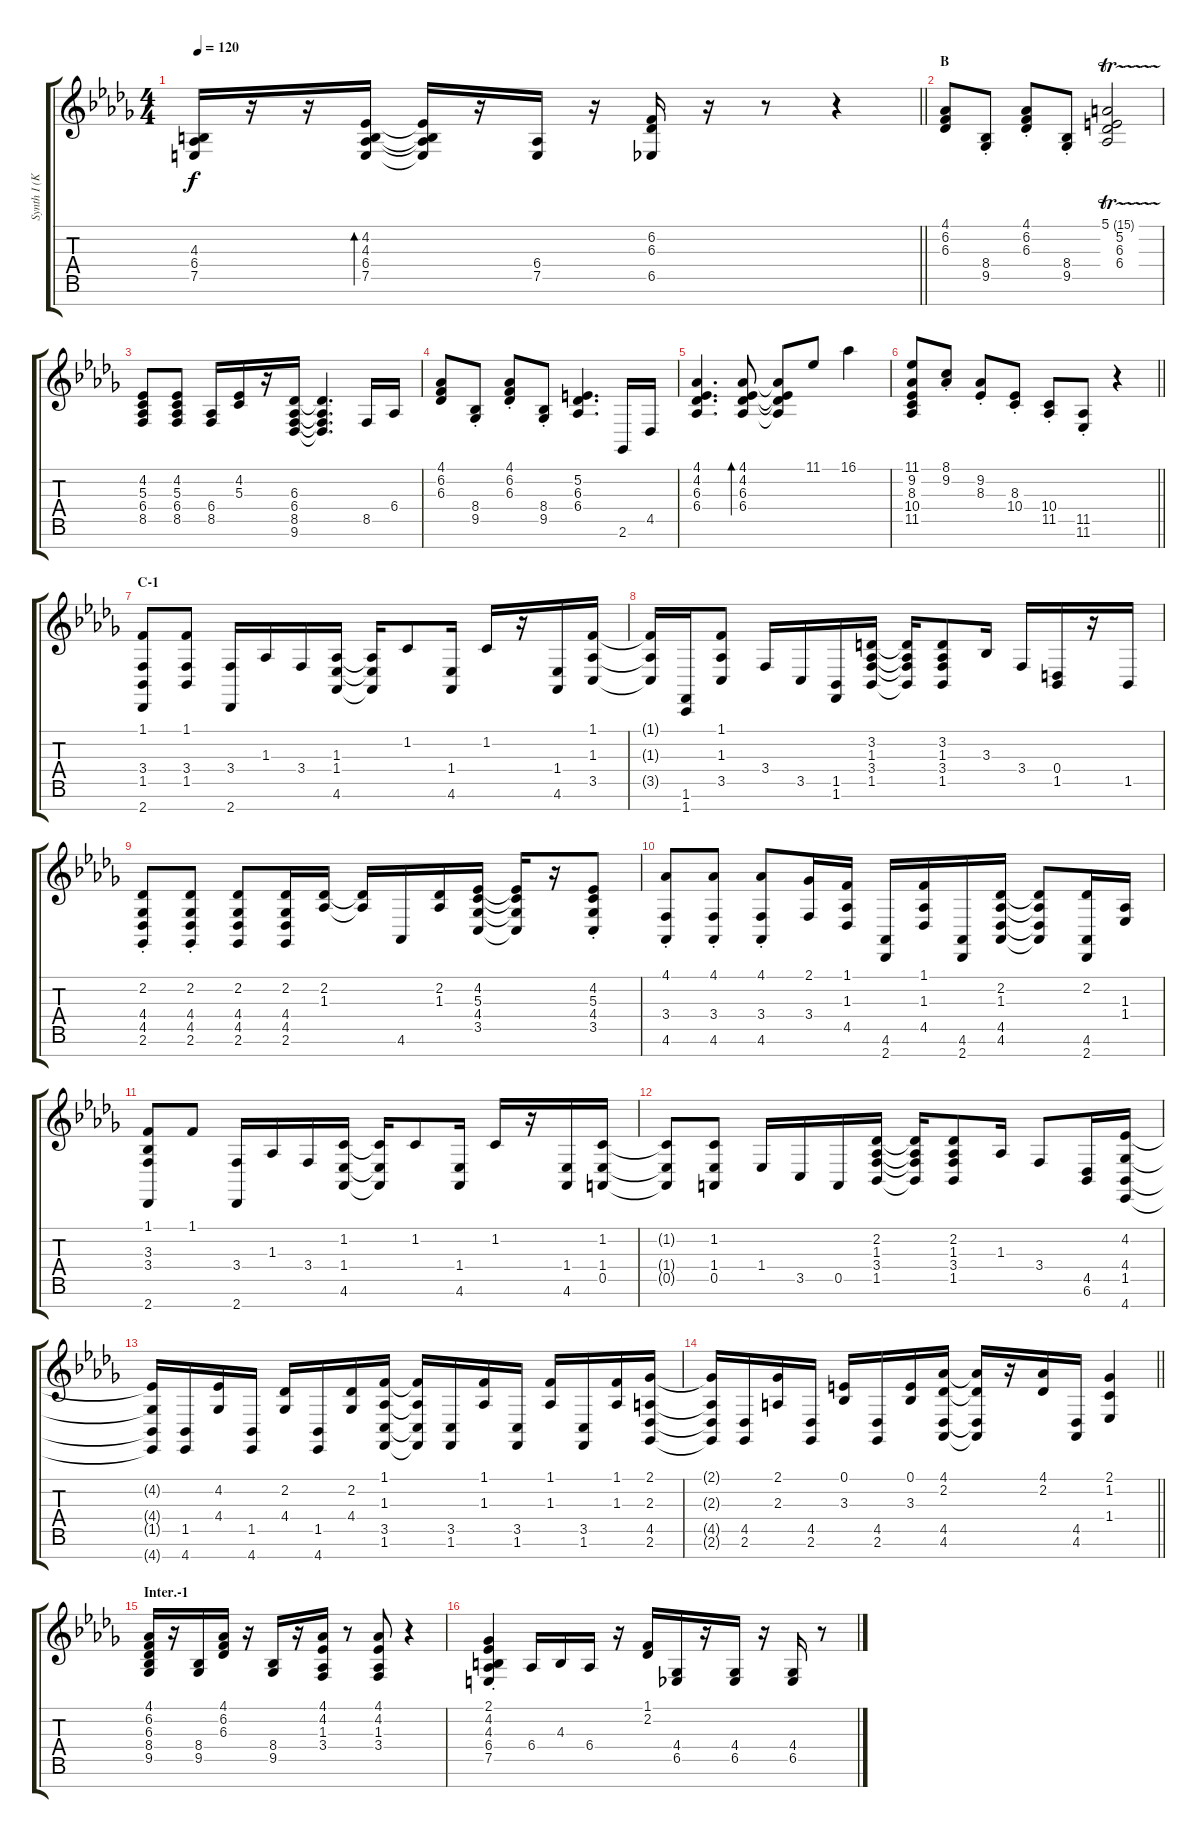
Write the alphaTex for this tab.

\track ("Synth I (Kotobuki Tsumugi)" "Synth I (K") {instrument electricpiano1}
\staff {score tabs}
\tuning (E4 B3 G3 D3 A2 E2 B1) {hide}
\ts (4 4)
\tempo 120
\clef g2
\barLineRight lightlight
\ks db
(4.3 6.4 7.5).16{dy f} r.16 r.16 (4.2 4.3 6.4 7.5).16{bd 60} (4.2{t} 4.3{t} 6.4{t} 7.5{t}).16 r.16 (6.4 7.5).16 r.16 (6.2 6.3 6.5).16 r.16 r.8 r.4 |
\section ("" "B")
(4.1 6.2 6.3).8 (8.4{st} 9.5{st}).8 (4.1{st} 6.2{st} 6.3{st}).8 (8.4{st} 9.5{st}).8 (5.1{tr (15 64)} 5.2 6.3 6.4).2 |
(4.2 5.3 6.4 8.5).8 (4.2 5.3 6.4 8.5).8 (6.4 8.5).16 (4.2 5.3).16 r.16 (6.3 6.4 8.5 9.6).16 (6.3{t} 6.4{t} 8.5{t} 9.6{t}).4{d} 8.5.16 6.4.16 |
(4.1 6.2 6.3).8 (8.4{st} 9.5{st}).8 (4.1{st} 6.2{st} 6.3{st}).8 (8.4{st} 9.5{st}).8 (5.2 6.3 6.4).4{d} 2.6.16 4.5.16 |
(4.1 4.2 6.3 6.4).4{d} (4.1 4.2 6.3 6.4).8{bd 120} (4.1{t} 4.2{t} 6.3{t} 6.4{t}).8 11.1.8 16.1.4 |
\barLineRight lightlight
(11.1 9.2 8.3 10.4 11.5).8 (8.1{st} 9.2{st}).8 (9.2{st} 8.3{st}).8 (8.3{st} 10.4{st}).8 (10.4{st} 11.5{st}).8 (11.5{st} 11.6{st}).8 r.4 |
\section ("" "C-1")
(1.1 3.4 1.5 2.7).8 (1.1 3.4 1.5).8 (3.4 2.7).16 1.3.16 3.4.16 (1.3 1.4 4.6).16 (1.3{t} 1.4{t} 4.6{t}).16 1.2.8 (1.4 4.6).16 1.2.16 r.16 (1.4 4.6).16 (1.1 1.3 3.5).16 |
(1.1{t} 1.3{t} 3.5{t}).16 (1.6 1.7).16 (1.1 1.3 3.5).8 3.4.16 3.5.16 (1.5 1.6).16 (3.2 1.3 3.4 1.5).16 (3.2{t} 1.3{t} 3.4{t} 1.5{t}).16 (3.2 1.3 3.4 1.5).8 3.3.16 3.4.16 (0.4 1.5).16 r.16 1.5.16 |
(2.2{st} 4.4{st} 4.5{st} 2.6{st}).8 (2.2{st} 4.4{st} 4.5{st} 2.6{st}).8 (2.2 4.4 4.5 2.6).8 (2.2 4.4 4.5 2.6).16 (2.2 1.3).16 (2.2{t} 1.3{t}).16 4.6.16 (2.2 1.3).16 (4.2 5.3 4.4 3.5).16 (4.2{t} 5.3{t} 4.4{t} 3.5{t}).16 r.16 (4.2{st} 5.3{st} 4.4{st} 3.5{st}).8 |
(4.1{st} 3.4{st} 4.6{st}).8 (4.1{st} 3.4{st} 4.6{st}).8 (4.1{st} 3.4{st} 4.6{st}).8 (2.1 3.4).16 (1.1 1.3 4.5).16 (4.6 2.7).16 (1.1 1.3 4.5).16 (4.6 2.7).16 (2.2 1.3 4.5 4.6).16 (2.2{t} 1.3{t} 4.5{t} 4.6{t}).8 (2.2 4.6 2.7).16 (1.3 1.4).16 |
(1.1 3.3 3.4 2.7).8 1.1.8 (3.4 2.7).16 1.3.16 3.4.16 (1.2 1.4 4.6).16 (1.2{t} 1.4{t} 4.6{t}).16 1.2.8 (1.4 4.6).16 1.2.16 r.16 (1.4 4.6).16 (1.2 1.4 0.5).16 |
(1.2{t} 1.4{t} 0.5{t}).8 (1.2 1.4 0.5).8 1.4.16 3.5.16 0.5.16 (2.2 1.3 3.4 1.5).16 (2.2{t} 1.3{t} 3.4{t} 1.5{t}).16 (2.2 1.3 3.4 1.5).8 1.3.16 3.4.8 (4.5 6.6).16 (4.2 4.4 1.5 4.7).16 |
(4.2{t} 4.4{t} 1.5{t} 4.7{t}).16 (1.5 4.7).16 (4.2 4.4).16 (1.5 4.7).16 (2.2 4.4).16 (1.5 4.7).16 (2.2 4.4).16 (1.1 1.3 3.5 1.6).16 (1.1{t} 1.3{t} 3.5{t} 1.6{t}).16 (3.5 1.6).16 (1.1 1.3).16 (3.5 1.6).16 (1.1 1.3).16 (3.5 1.6).16 (1.1 1.3).16 (2.1 2.3 4.5 2.6).16 |
\barLineRight lightlight
(2.1{t} 2.3{t} 4.5{t} 2.6{t}).16 (4.5 2.6).16 (2.1 2.3).16 (4.5 2.6).16 (0.1 3.3).16 (4.5 2.6).16 (0.1 3.3).16 (4.1 2.2 4.5 4.6).16 (4.1{t} 2.2{t} 4.5{t} 4.6{t}).16 r.16 (4.1 2.2).16 (4.5 4.6).16 (2.1 1.2 1.4).4 |
\section ("" "Inter.-1")
(4.1 6.2 6.3 8.4 9.5).16 r.16 (8.4 9.5).16 (4.1 6.2 6.3).16 r.16 (8.4 9.5).16 r.16 (4.1 4.2 1.3 3.4).16 r.8 (4.1 4.2 1.3 3.4).8 r.4 |
(2.1{st} 4.2{st} 4.3{st} 6.4{st} 7.5{st}).4 6.4.16 4.3.16 6.4.16 r.16 (1.1 2.2).16 (4.4 6.5).16 r.16 (4.4 6.5).16 r.16 (4.4 6.5).16 r.8
